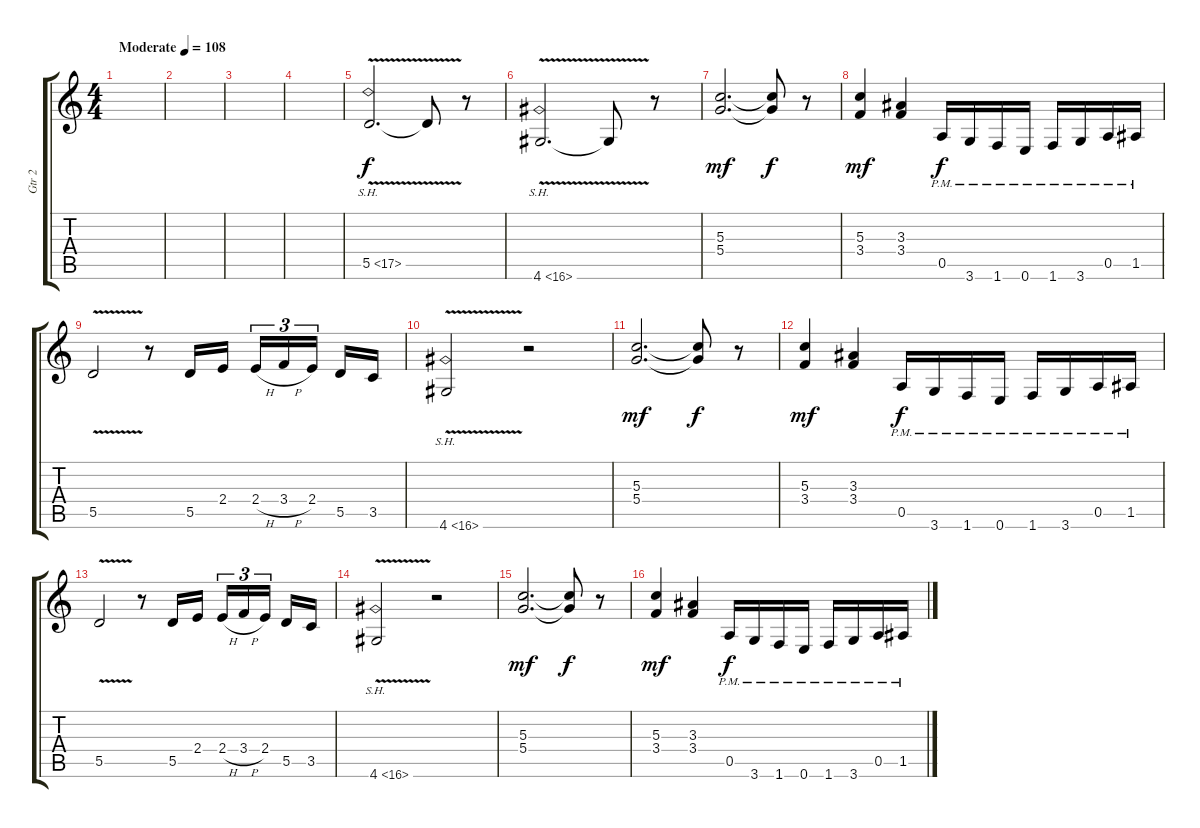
\track ("Gtr 2" "Gtr 2") {instrument distortionguitar}
\staff {score tabs}
\tuning (E4 B3 G3 D3 A2 E2) {hide}
\ts (4 4)
\tempo (108 "Moderate")
\clef g2
\ks c
|
|
|
|
5.5{sh 12 v}.2{d} 5.5{t}.8 r.8 |
4.6{sh 12 v}.2{d} 4.6{t}.8 r.8 |
(5.3 5.4).2{d dy mf} (5.3{t} 5.4{t}).8{dy f} r.8 |
(5.3 3.4).4{dy mf} (3.3 3.4).4 0.5{pm}.16{dy f} 3.6{pm}.16 1.6{pm}.16 0.6{pm}.16 1.6{pm}.16 3.6{pm}.16 0.5{pm}.16 1.5{pm}.16 |
5.5{v}.2 r.8 5.5.16 2.4.16 2.4{h}.16{tu (3 2)} 3.4{h}.16{tu (3 2)} 2.4.16{tu (3 2) beam splitsecondary} 5.5.16 3.5.16 |
4.6{sh 12 v}.2 r.2 |
(5.3 5.4).2{d dy mf} (5.3{t} 5.4{t}).8{dy f} r.8 |
(5.3 3.4).4{dy mf} (3.3 3.4).4 0.5{pm}.16{dy f} 3.6{pm}.16 1.6{pm}.16 0.6{pm}.16 1.6{pm}.16 3.6{pm}.16 0.5{pm}.16 1.5{pm}.16 |
5.5{v}.2 r.8 5.5.16 2.4.16 2.4{h}.16{tu (3 2)} 3.4{h}.16{tu (3 2)} 2.4.16{tu (3 2) beam splitsecondary} 5.5.16 3.5.16 |
4.6{sh 12 v}.2 r.2 |
(5.3 5.4).2{d dy mf} (5.3{t} 5.4{t}).8{dy f} r.8 |
(5.3 3.4).4{dy mf} (3.3 3.4).4 0.5{pm}.16{dy f} 3.6{pm}.16 1.6{pm}.16 0.6{pm}.16 1.6{pm}.16 3.6{pm}.16 0.5{pm}.16 1.5{pm}.16
